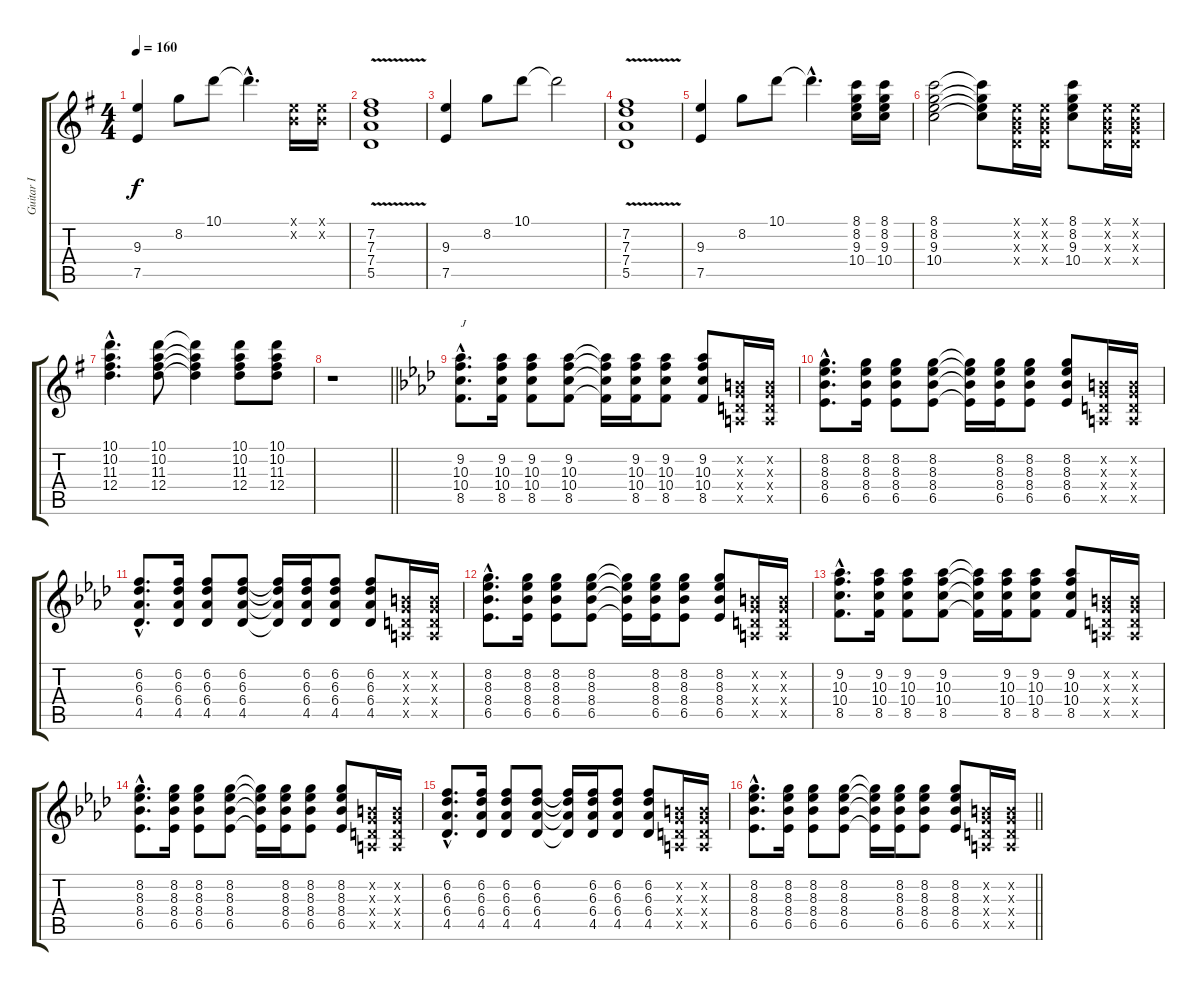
\track ("Guitar I" "Guitar I") {instrument overdrivenguitar}
\staff {score tabs}
\tuning (E4 B3 G3 D3 A2 E2) {hide}
\ts (4 4)
\tempo 160
\clef g2
\ks g
(9.3 7.5).4{dy f} 8.2.8 10.1.8 10.1{hac t}.4{d} (0.1{x} 0.2{x}).16 (0.1{x} 0.2{x}).16 |
(7.2 7.3 7.4 5.5{v}).1 |
(9.3 7.5).4 8.2.8 10.1.8 10.1{t}.2 |
(7.2 7.3 7.4 5.5{v}).1 |
(9.3 7.5).4 8.2.8 10.1.8 10.1{hac t}.4{d} (8.1 8.2 9.3 10.4).16 (8.1 8.2 9.3 10.4).16 |
(8.1 8.2 9.3 10.4).2 (8.1{t} 8.2{t} 9.3{t} 10.4{t}).8 (0.1{x} 0.2{x} 0.3{x} 0.4{x}).16 (0.1{x} 0.2{x} 0.3{x} 0.4{x}).16 (8.1 8.2 9.3 10.4).8 (0.1{x} 0.2{x} 0.3{x} 0.4{x}).16 (0.1{x} 0.2{x} 0.3{x} 0.4{x}).16 |
(10.1{hac} 10.2{hac} 11.3{hac} 12.4{hac}).4{d} (10.1 10.2 11.3 12.4).8 (10.1{t} 10.2{t} 11.3{t} 12.4{t}).4 (10.1 10.2 11.3 12.4).8 (10.1 10.2 11.3 12.4).8 |
\barLineRight lightlight
r.1 |
\ks ab
(9.2{hac} 10.3{hac} 10.4{hac} 8.5{hac}).8{d txt "J" instrument electricguitarclean} (9.2 10.3 10.4 8.5).16 (9.2 10.3 10.4 8.5).8 (9.2 10.3 10.4 8.5).8 (9.2{t} 10.3{t} 10.4{t} 8.5{t}).16 (9.2 10.3 10.4 8.5).16 (9.2 10.3 10.4 8.5).8 (9.2 10.3 10.4 8.5).8 (0.2{x} 0.3{x} 0.4{x} 0.5{x}).16 (0.2{x} 0.3{x} 0.4{x} 0.5{x}).16 |
(8.2{hac} 8.3{hac} 8.4{hac} 6.5{hac}).8{d} (8.2 8.3 8.4 6.5).16 (8.2 8.3 8.4 6.5).8 (8.2 8.3 8.4 6.5).8 (8.2{t} 8.3{t} 8.4{t} 6.5{t}).16 (8.2 8.3 8.4 6.5).16 (8.2 8.3 8.4 6.5).8 (8.2 8.3 8.4 6.5).8 (0.2{x} 0.3{x} 0.4{x} 0.5{x}).16 (0.2{x} 0.3{x} 0.4{x} 0.5{x}).16 |
(6.2{hac} 6.3{hac} 6.4{hac} 4.5{hac}).8{d} (6.2 6.3 6.4 4.5).16 (6.2 6.3 6.4 4.5).8 (6.2 6.3 6.4 4.5).8 (6.2{t} 6.3{t} 6.4{t} 4.5{t}).16 (6.2 6.3 6.4 4.5).16 (6.2 6.3 6.4 4.5).8 (6.2 6.3 6.4 4.5).8 (0.2{x} 0.3{x} 0.4{x} 0.5{x}).16 (0.2{x} 0.3{x} 0.4{x} 0.5{x}).16 |
(8.2{hac} 8.3{hac} 8.4{hac} 6.5{hac}).8{d} (8.2 8.3 8.4 6.5).16 (8.2 8.3 8.4 6.5).8 (8.2 8.3 8.4 6.5).8 (8.2{t} 8.3{t} 8.4{t} 6.5{t}).16 (8.2 8.3 8.4 6.5).16 (8.2 8.3 8.4 6.5).8 (8.2 8.3 8.4 6.5).8 (0.2{x} 0.3{x} 0.4{x} 0.5{x}).16 (0.2{x} 0.3{x} 0.4{x} 0.5{x}).16 |
(9.2{hac} 10.3{hac} 10.4{hac} 8.5{hac}).8{d} (9.2 10.3 10.4 8.5).16 (9.2 10.3 10.4 8.5).8 (9.2 10.3 10.4 8.5).8 (9.2{t} 10.3{t} 10.4{t} 8.5{t}).16 (9.2 10.3 10.4 8.5).16 (9.2 10.3 10.4 8.5).8 (9.2 10.3 10.4 8.5).8 (0.2{x} 0.3{x} 0.4{x} 0.5{x}).16 (0.2{x} 0.3{x} 0.4{x} 0.5{x}).16 |
(8.2{hac} 8.3{hac} 8.4{hac} 6.5{hac}).8{d} (8.2 8.3 8.4 6.5).16 (8.2 8.3 8.4 6.5).8 (8.2 8.3 8.4 6.5).8 (8.2{t} 8.3{t} 8.4{t} 6.5{t}).16 (8.2 8.3 8.4 6.5).16 (8.2 8.3 8.4 6.5).8 (8.2 8.3 8.4 6.5).8 (0.2{x} 0.3{x} 0.4{x} 0.5{x}).16 (0.2{x} 0.3{x} 0.4{x} 0.5{x}).16 |
(6.2{hac} 6.3{hac} 6.4{hac} 4.5{hac}).8{d} (6.2 6.3 6.4 4.5).16 (6.2 6.3 6.4 4.5).8 (6.2 6.3 6.4 4.5).8 (6.2{t} 6.3{t} 6.4{t} 4.5{t}).16 (6.2 6.3 6.4 4.5).16 (6.2 6.3 6.4 4.5).8 (6.2 6.3 6.4 4.5).8 (0.2{x} 0.3{x} 0.4{x} 0.5{x}).16 (0.2{x} 0.3{x} 0.4{x} 0.5{x}).16 |
\barLineRight lightlight
(8.2{hac} 8.3{hac} 8.4{hac} 6.5{hac}).8{d} (8.2 8.3 8.4 6.5).16 (8.2 8.3 8.4 6.5).8 (8.2 8.3 8.4 6.5).8 (8.2{t} 8.3{t} 8.4{t} 6.5{t}).16 (8.2 8.3 8.4 6.5).16 (8.2 8.3 8.4 6.5).8 (8.2 8.3 8.4 6.5).8 (0.2{x} 0.3{x} 0.4{x} 0.5{x}).16 (0.2{x} 0.3{x} 0.4{x} 0.5{x}).16
